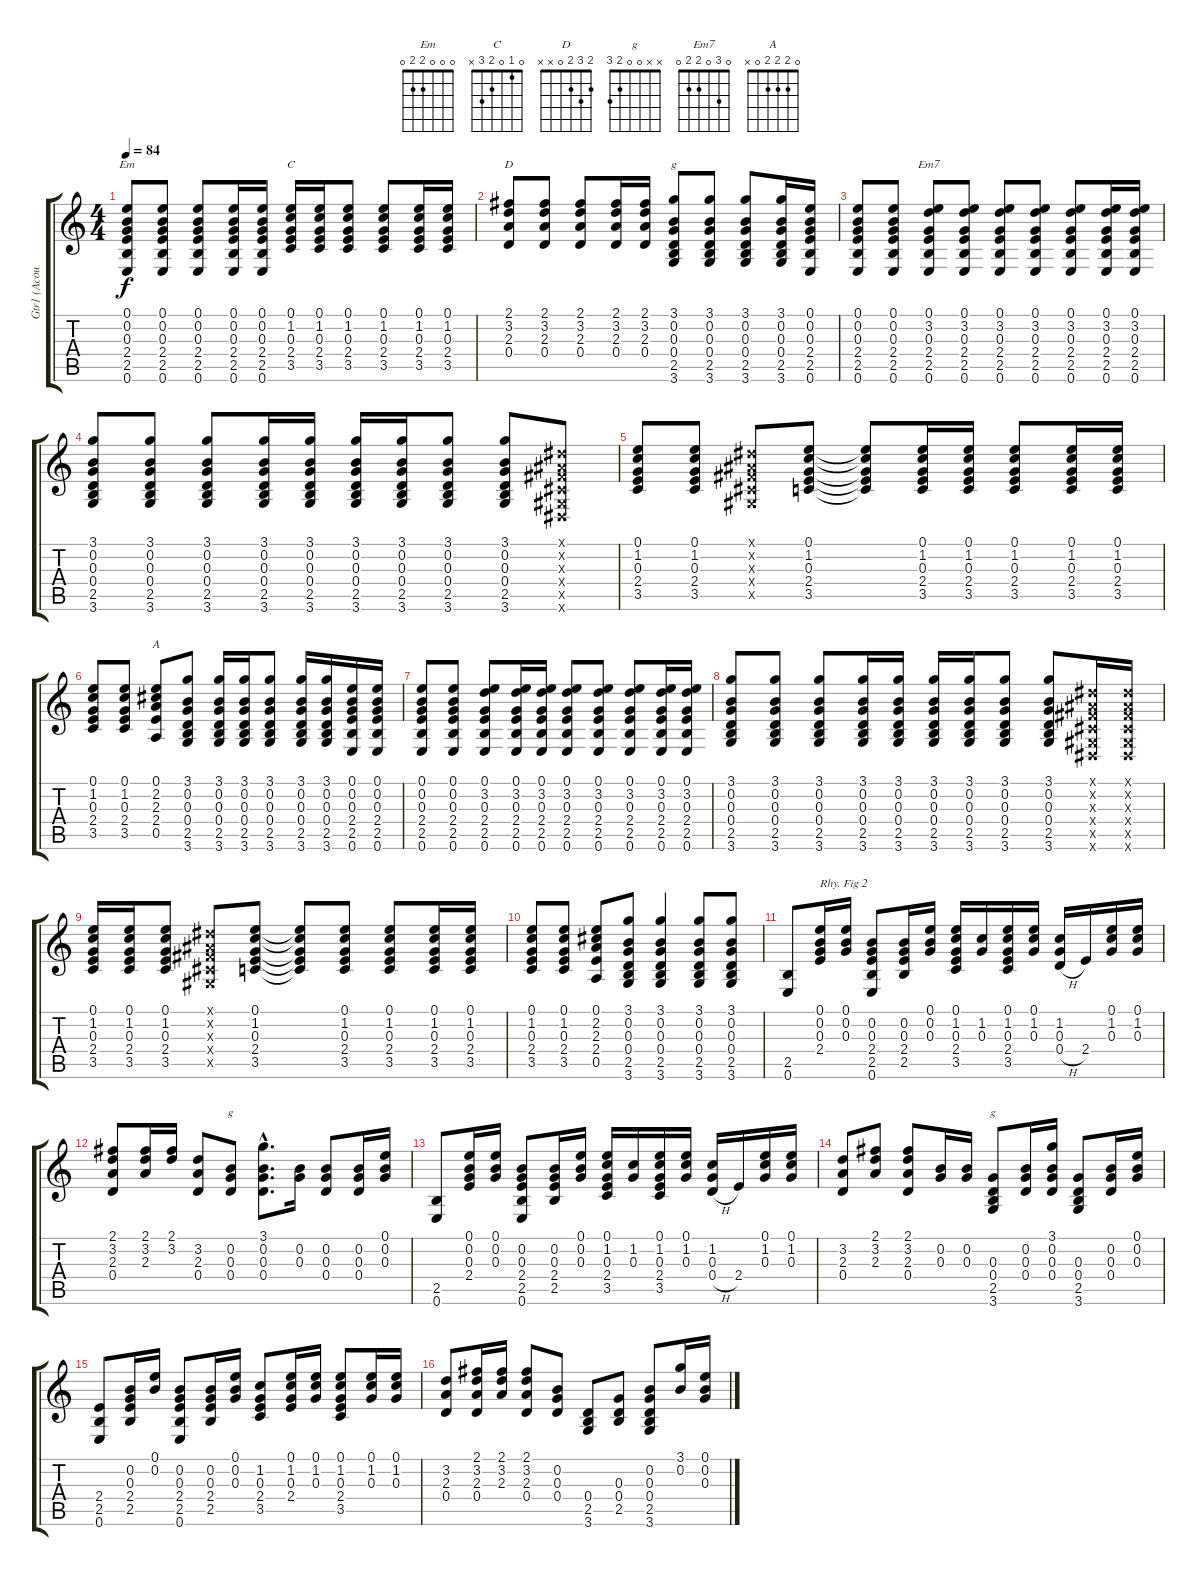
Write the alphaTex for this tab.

\track ("Gtr1 (Acoustic)" "Gtr1 (Acou") {instrument acousticguitarsteel}
\staff {score tabs}
\tuning (E4 B3 G3 D3 A2 E2) {hide}
\chord ("Em" 0 0 0 2 2 0)
\chord ("C" 0 1 0 2 3 x)
\chord ("D" 2 3 2 0 x x)
\chord ("G" 3 0 0 0 2 3)
\chord ("Em7" 0 3 0 2 2 0)
\chord ("A" 0 2 2 2 0 x)
\chord ("G" x 0 0 0 x x)
\chord ("g" x x 0 0 2 3)
\ts (4 4)
\tempo 84
\clef g2
\ks c
(0.1 0.2 0.3 2.4 2.5 0.6).8{ch "Em" dy f} (0.1 0.2 0.3 2.4 2.5 0.6).8 (0.1 0.2 0.3 2.4 2.5 0.6).8 (0.1 0.2 0.3 2.4 2.5 0.6).16 (0.1 0.2 0.3 2.4 2.5 0.6).16 (0.1 1.2 0.3 2.4 3.5).16{ch "C"} (0.1 1.2 0.3 2.4 3.5).16 (0.1 1.2 0.3 2.4 3.5).8 (0.1 1.2 0.3 2.4 3.5).8 (0.1 1.2 0.3 2.4 3.5).16 (0.1 1.2 0.3 2.4 3.5).16 |
(2.1 3.2 2.3 0.4).8{ch "D"} (2.1 3.2 2.3 0.4).8 (2.1 3.2 2.3 0.4).8 (2.1 3.2 2.3 0.4).16 (2.1 3.2 2.3 0.4).16 (3.1 0.2 0.3 0.4 2.5 3.6).8{ch "G"} (3.1 0.2 0.3 0.4 2.5 3.6).8 (3.1 0.2 0.3 0.4 2.5 3.6).8 (3.1 0.2 0.3 0.4 2.5 3.6).16 (0.1 0.2 0.3 2.4 2.5 0.6).16 |
(0.1 0.2 0.3 2.4 2.5 0.6).8 (0.1 0.2 0.3 2.4 2.5 0.6).8 (0.1 3.2 0.3 2.4 2.5 0.6).8{ch "Em7"} (0.1 3.2 0.3 2.4 2.5 0.6).8 (0.1 3.2 0.3 2.4 2.5 0.6).8 (0.1 3.2 0.3 2.4 2.5 0.6).8 (0.1 3.2 0.3 2.4 2.5 0.6).8 (0.1 3.2 0.3 2.4 2.5 0.6).16 (0.1 3.2 0.3 2.4 2.5 0.6).16 |
(3.1 0.2 0.3 0.4 2.5 3.6).8 (3.1 0.2 0.3 0.4 2.5 3.6).8 (3.1 0.2 0.3 0.4 2.5 3.6).8 (3.1 0.2 0.3 0.4 2.5 3.6).16 (3.1 0.2 0.3 0.4 2.5 3.6).16 (3.1 0.2 0.3 0.4 2.5 3.6).16 (3.1 0.2 0.3 0.4 2.5 3.6).16 (3.1 0.2 0.3 0.4 2.5 3.6).8 (3.1 0.2 0.3 0.4 2.5 3.6).8 (-1.1{x} -1.2{x} -1.3{x} -1.4{x} -1.5{x} -1.6{x}).8 |
(0.1 1.2 0.3 2.4 3.5).8 (0.1 1.2 0.3 2.4 3.5).8 (-1.1{x} -1.2{x} -1.3{x} -1.4{x} -1.5{x}).8 (0.1 1.2 0.3 2.4 3.5).8 (0.1{t} 1.2{t} 0.3{t} 2.4{t} 3.5{t}).8 (0.1 1.2 0.3 2.4 3.5).16 (0.1 1.2 0.3 2.4 3.5).16 (0.1 1.2 0.3 2.4 3.5).8 (0.1 1.2 0.3 2.4 3.5).16 (0.1 1.2 0.3 2.4 3.5).16 |
(0.1 1.2 0.3 2.4 3.5).8 (0.1 1.2 0.3 2.4 3.5).8 (0.1 2.2 2.3 2.4 0.5).8{ch "A"} (3.1 0.2 0.3 0.4 2.5 3.6).8 (3.1 0.2 0.3 0.4 2.5 3.6).16 (3.1 0.2 0.3 0.4 2.5 3.6).16 (3.1 0.2 0.3 0.4 2.5 3.6).8 (3.1 0.2 0.3 0.4 2.5 3.6).16 (3.1 0.2 0.3 0.4 2.5 3.6).16 (0.1 0.2 0.3 2.4 2.5 0.6).16 (0.1 0.2 0.3 2.4 2.5 0.6).16 |
(0.1 0.2 0.3 2.4 2.5 0.6).8 (0.1 0.2 0.3 2.4 2.5 0.6).8 (0.1 3.2 0.3 2.4 2.5 0.6).8 (0.1 3.2 0.3 2.4 2.5 0.6).16 (0.1 3.2 0.3 2.4 2.5 0.6).16 (0.1 3.2 0.3 2.4 2.5 0.6).8 (0.1 3.2 0.3 2.4 2.5 0.6).8 (0.1 3.2 0.3 2.4 2.5 0.6).8 (0.1 3.2 0.3 2.4 2.5 0.6).16 (0.1 3.2 0.3 2.4 2.5 0.6).16 |
(3.1 0.2 0.3 0.4 2.5 3.6).8 (3.1 0.2 0.3 0.4 2.5 3.6).8 (3.1 0.2 0.3 0.4 2.5 3.6).8 (3.1 0.2 0.3 0.4 2.5 3.6).16 (3.1 0.2 0.3 0.4 2.5 3.6).16 (3.1 0.2 0.3 0.4 2.5 3.6).16 (3.1 0.2 0.3 0.4 2.5 3.6).16 (3.1 0.2 0.3 0.4 2.5 3.6).8 (3.1 0.2 0.3 0.4 2.5 3.6).8 (-1.1{x} -1.2{x} -1.3{x} -1.4{x} -1.5{x} -1.6{x}).16 (-1.1{x} -1.2{x} -1.3{x} -1.4{x} -1.5{x} -1.6{x}).16 |
(0.1 1.2 0.3 2.4 3.5).16 (0.1 1.2 0.3 2.4 3.5).16 (0.1 1.2 0.3 2.4 3.5).8 (-1.1{x} -1.2{x} -1.3{x} -1.4{x} -1.5{x}).8 (0.1 1.2 0.3 2.4 3.5).8 (0.1{t} 1.2{t} 0.3{t} 2.4{t} 3.5{t}).8 (0.1 1.2 0.3 2.4 3.5).8 (0.1 1.2 0.3 2.4 3.5).8 (0.1 1.2 0.3 2.4 3.5).16 (0.1 1.2 0.3 2.4 3.5).16 |
(0.1 1.2 0.3 2.4 3.5).8 (0.1 1.2 0.3 2.4 3.5).8 (0.1 2.2 2.3 2.4 0.5).8 (3.1 0.2 0.3 0.4 2.5 3.6).8 (3.1 0.2 0.3 0.4 2.5 3.6).4 (3.1 0.2 0.3 0.4 2.5 3.6).8 (3.1 0.2 0.3 0.4 2.5 3.6).8 |
(2.5 0.6).8 (0.1 0.2 0.3 2.4).16{txt "Rhy. Fig 2"} (0.1 0.2 0.3).16 (0.2 0.3 2.4 2.5 0.6).8 (0.2 0.3 2.4 2.5).16 (0.1 0.2 0.3).16 (0.1 1.2 0.3 2.4 3.5).16 (1.2 0.3).16 (0.1 1.2 0.3 2.4 3.5).16 (0.1 1.2 0.3).16 (1.2 0.3 0.4{h}).16 2.4.16 (0.1 1.2 0.3).16 (0.1 1.2 0.3).16 |
(2.1 3.2 2.3 0.4).8 (2.1 3.2 2.3).16 (2.1 3.2).16 (3.2 2.3 0.4).8 (0.2 0.3 0.4).8{ch "G"} (3.1{hac} 0.2{hac} 0.3{hac} 0.4{hac}).8{d} (0.2 0.3).16 (0.2 0.3 0.4).8 (0.2 0.3 0.4).16 (0.1 0.2 0.3).16 |
(2.5 0.6).8 (0.1 0.2 0.3 2.4).16 (0.1 0.2 0.3).16 (0.2 0.3 2.4 2.5 0.6).8 (0.2 0.3 2.4 2.5).16 (0.1 0.2 0.3).16 (0.1 1.2 0.3 2.4 3.5).16 (1.2 0.3).16 (0.1 1.2 0.3 2.4 3.5).16 (0.1 1.2 0.3).16 (1.2 0.3 0.4{h}).16 2.4.16 (0.1 1.2 0.3).16 (0.1 1.2 0.3).16 |
(3.2 2.3 0.4).8 (2.1 3.2 2.3).8 (2.1 3.2 2.3 0.4).8 (0.2 0.3).16 (0.2 0.3).16 (0.3 0.4 2.5 3.6).8{ch "g"} (0.2 0.3 0.4).16 (3.1 0.2 0.3 0.4).16 (0.3 0.4 2.5 3.6).8 (0.2 0.3 0.4).16 (0.1 0.2 0.3).16 |
(2.4 2.5 0.6).8 (0.2 0.3 2.4 2.5).16 (0.1 0.2).16 (0.2 0.3 2.4 2.5 0.6).8 (0.2 0.3 2.4 2.5).16 (0.1 0.2 0.3).16 (1.2 0.3 2.4 3.5).8 (0.1 1.2 0.3 2.4).16 (0.1 1.2 0.3).16 (0.1 1.2 0.3 2.4 3.5).8 (0.1 1.2 0.3).16 (0.1 1.2 0.3).16 |
(3.2 2.3 0.4).8 (2.1 3.2 2.3 0.4).16 (2.1 3.2 2.3).16 (2.1 3.2 2.3 0.4).8 (0.2 0.3 0.4).8 (0.4 2.5 3.6).8 (0.3 0.4 2.5).8 (0.2 0.3 0.4 2.5 3.6).8 (3.1 0.2).16 (0.1 0.2 0.3).16
